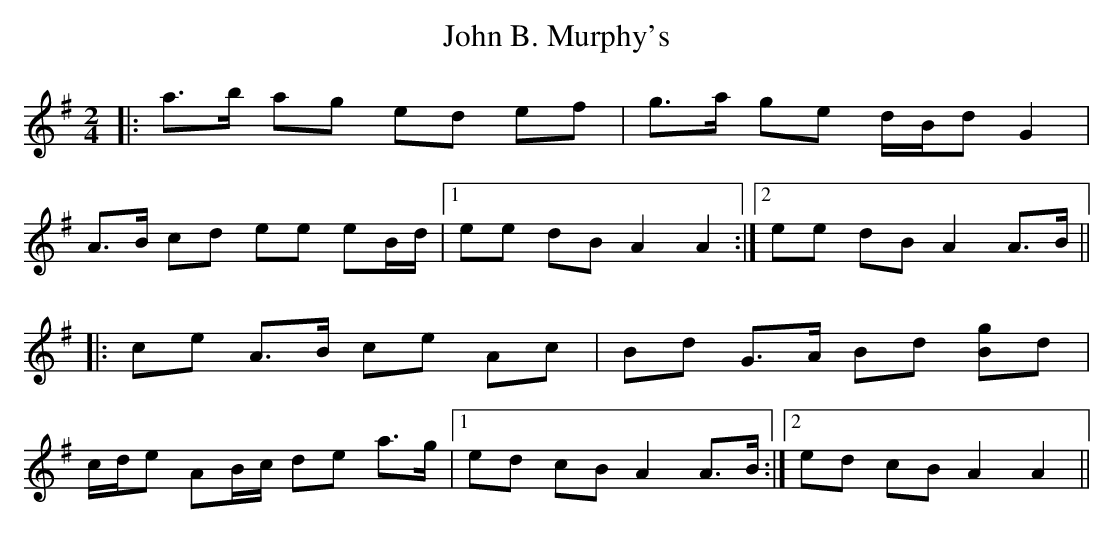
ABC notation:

X:1
T: John B. Murphy's
M: 12/8
L: 1/8
K: Ador
M: 2/4
|:a>b ag ed ef|g>a ge d/B/d G2|
A>B cd ee eB/d/|1 ee dB A2 A2:|2 ee dB A2 A>B||
|:ce A>B ce Ac|Bd G>A Bd [gB]d|
c/d/e AB/c/ de a>g|1 ed cB A2 A>B:|2 ed cB A2 A2||
